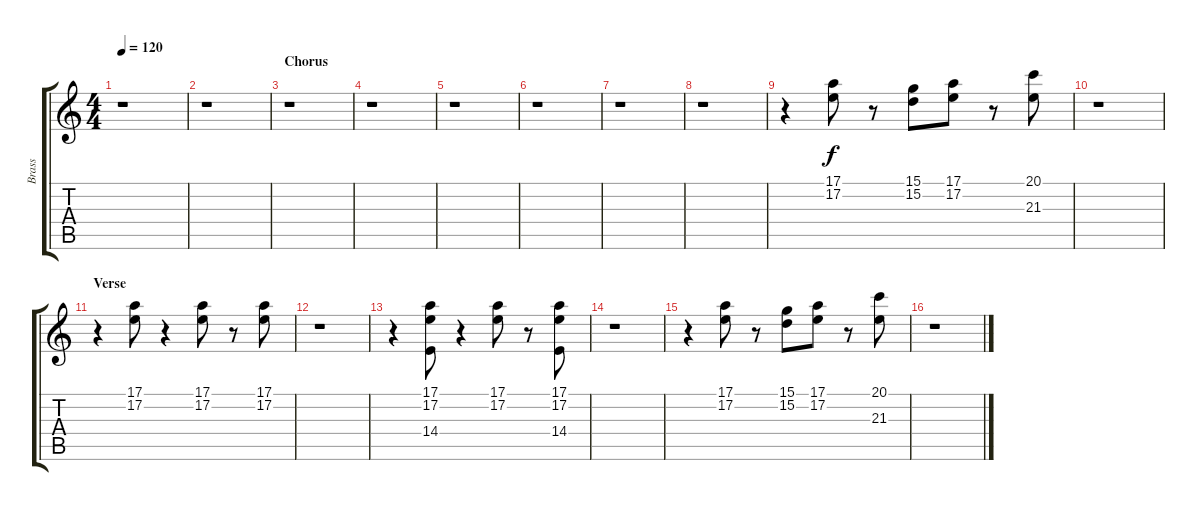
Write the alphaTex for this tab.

\track ("Brass" "Brass") {instrument brasssection}
\staff {score tabs}
\tuning (E4 B3 G3 D3 A2 E2) {hide}
\ts (4 4)
\tempo 120
\clef g2
\ks c
r.1{dy f} |
r.1 |
\section ("" "Chorus")
r.1 |
r.1 |
r.1 |
r.1 |
r.1 |
r.1 |
r.4 (17.1 17.2).8 r.8 (15.1 15.2).8 (17.1 17.2).8 r.8 (20.1 21.3).8 |
r.1 |
\section ("" "Verse")
r.4 (17.1 17.2).8 r.4 (17.1 17.2).8 r.8 (17.1 17.2).8 |
r.1 |
r.4 (17.1 17.2 14.4).8 r.4 (17.1 17.2).8 r.8 (17.1 17.2 14.4).8 |
r.1 |
r.4 (17.1 17.2).8 r.8 (15.1 15.2).8 (17.1 17.2).8 r.8 (20.1 21.3).8 |
r.1
